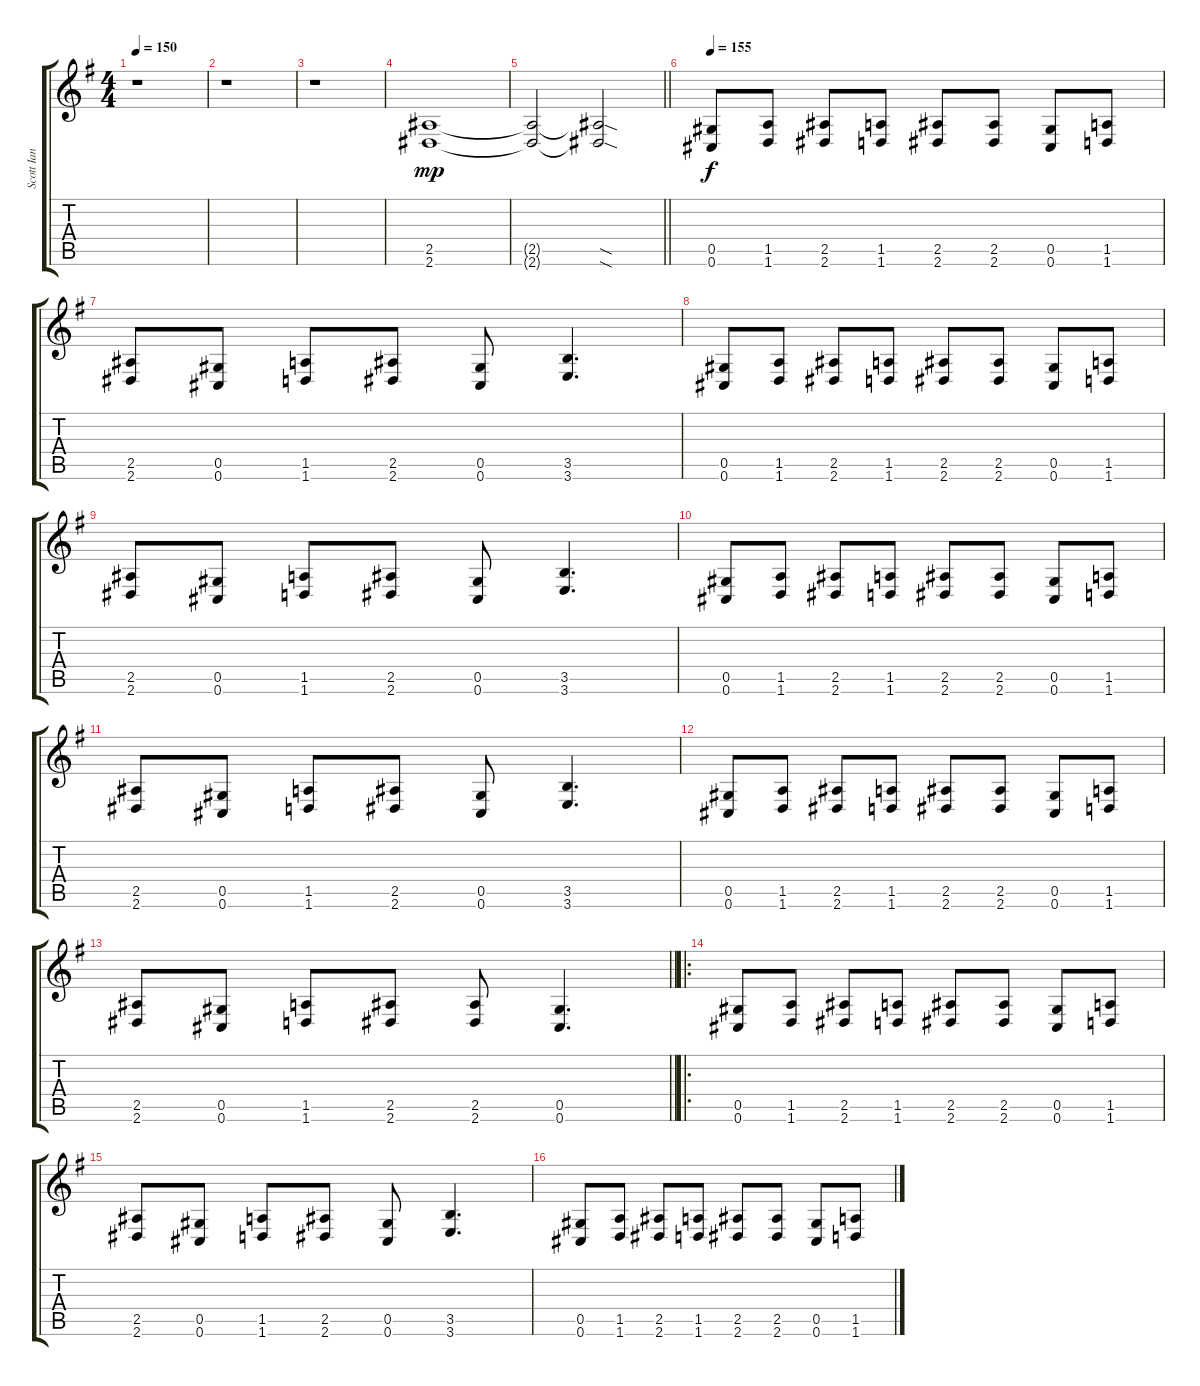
\track ("Scott Ian" "Scott Ian") {instrument distortionguitar}
\staff {score tabs}
\tuning (Eb4 Bb3 Gb3 Db3 Ab2 Db2) {hide}
\ts (4 4)
\tempo 150
\clef g2
\ks g
r.1{dy f} |
r.1 |
r.1 |
(2.5 2.6).1{dy mp} |
\barLineRight lightlight
(2.5{t} 2.6{t}).2 (2.5{sod t} 2.6{sod t}).2 |
\tempo 155
(0.5 0.6).8{dy f} (1.5 1.6).8 (2.5 2.6).8 (1.5 1.6).8 (2.5 2.6).8 (2.5 2.6).8 (0.5 0.6).8 (1.5 1.6).8 |
(2.5 2.6).8 (0.5 0.6).8 (1.5 1.6).8 (2.5 2.6).8 (0.5 0.6).8 (3.5 3.6).4{d} |
(0.5 0.6).8 (1.5 1.6).8 (2.5 2.6).8 (1.5 1.6).8 (2.5 2.6).8 (2.5 2.6).8 (0.5 0.6).8 (1.5 1.6).8 |
(2.5 2.6).8 (0.5 0.6).8 (1.5 1.6).8 (2.5 2.6).8 (0.5 0.6).8 (3.5 3.6).4{d} |
(0.5 0.6).8 (1.5 1.6).8 (2.5 2.6).8 (1.5 1.6).8 (2.5 2.6).8 (2.5 2.6).8 (0.5 0.6).8 (1.5 1.6).8 |
(2.5 2.6).8 (0.5 0.6).8 (1.5 1.6).8 (2.5 2.6).8 (0.5 0.6).8 (3.5 3.6).4{d} |
(0.5 0.6).8 (1.5 1.6).8 (2.5 2.6).8 (1.5 1.6).8 (2.5 2.6).8 (2.5 2.6).8 (0.5 0.6).8 (1.5 1.6).8 |
\barLineRight lightlight
(2.5 2.6).8 (0.5 0.6).8 (1.5 1.6).8 (2.5 2.6).8 (2.5 2.6).8 (0.5 0.6).4{d} |
\ro
(0.5 0.6).8 (1.5 1.6).8 (2.5 2.6).8 (1.5 1.6).8 (2.5 2.6).8 (2.5 2.6).8 (0.5 0.6).8 (1.5 1.6).8 |
(2.5 2.6).8 (0.5 0.6).8 (1.5 1.6).8 (2.5 2.6).8 (0.5 0.6).8 (3.5 3.6).4{d} |
(0.5 0.6).8 (1.5 1.6).8 (2.5 2.6).8 (1.5 1.6).8 (2.5 2.6).8 (2.5 2.6).8 (0.5 0.6).8 (1.5 1.6).8
